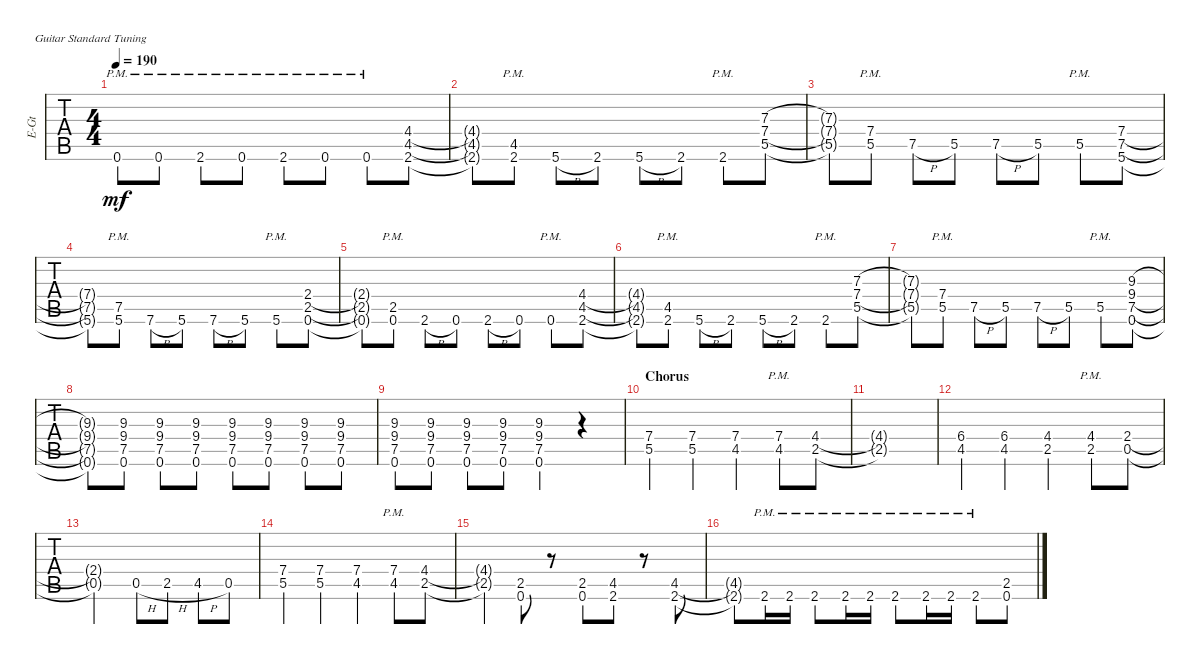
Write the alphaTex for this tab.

\defaultSystemsLayout 4
\bracketExtendMode groupsimilarinstruments
\otherSystemsTrackNameOrientation horizontal
\track ("Matthew" "E-Gt") {instrument distortionguitar}
\staff {tabs}
\tuning (E4 B3 G3 D3 A2 E2)
\ts (4 4)
\tempo 190
\clef g2
\ks c
0.6{pm t}.8{dy mf} 0.6{pm}.8 2.6{pm acc #}.8 0.6{pm}.8 2.6{pm acc #}.8 0.6{pm}.8 0.6{pm}.8 (2.6{acc #} 4.5{acc #} 4.4{acc #}).8 |
(2.6{t acc #} 4.5{t acc #} 4.4{t acc #}).8 (2.6{pm acc #} 4.5{pm acc #}).8 5.6{h}.8 2.6{acc #}.8 5.6{h}.8 2.6{acc #}.8 2.6{pm acc #}.8 (5.5 7.4 7.3).8 |
(5.5{t} 7.4{t} 7.3{t}).8 (5.5{pm} 7.4{pm}).8 7.5{h}.8 5.5.8 7.5{h}.8 5.5.8 5.5{pm}.8 (5.6 7.5 7.4).8 |
(5.6{t} 7.5{t} 7.4{t}).8 (5.6{pm} 7.5{pm}).8 7.6{h}.8 5.6.8 7.6{h}.8 5.6.8 5.6{pm}.8 (0.6 2.5 2.4).8 |
(0.6{t} 2.5{t} 2.4{t}).8 (0.6{pm} 2.5{pm}).8 2.6{h acc #}.8 0.6.8 2.6{h acc #}.8 0.6.8 0.6{pm}.8 (2.6{acc #} 4.5{acc #} 4.4{acc #}).8 |
(2.6{t acc #} 4.5{t acc #} 4.4{t acc #}).8 (2.6{pm acc #} 4.5{pm acc #}).8 5.6{h}.8 2.6{acc #}.8 5.6{h}.8 2.6{acc #}.8 2.6{pm acc #}.8 (5.5 7.4 7.3).8 |
(5.5{t} 7.4{t} 7.3{t}).8 (5.5{pm} 7.4{pm}).8 7.5{h}.8 5.5.8 7.5{h}.8 5.5.8 5.5{pm}.8 (0.6 7.5 9.4 9.3).8 |
(0.6{t} 7.5{t} 9.4{t} 9.3{t}).8 (7.5 9.4 0.6 9.3).8 (7.5 9.4 0.6 9.3).8 (7.5 9.4 0.6 9.3).8 (7.5 9.4 0.6 9.3).8 (7.5 9.4 0.6 9.3).8 (7.5 9.4 0.6 9.3).8 (7.5 9.4 0.6 9.3).8 |
(7.5 9.4 0.6 9.3).8 (7.5 9.4 0.6 9.3).8 (7.5 9.4 0.6 9.3).8 (7.5 9.4 0.6 9.3).8 (7.5 9.4 9.3 0.6).4 r.4 |
\section ("" "Chorus")
(5.5 7.4).4 (5.5 7.4).4 (4.5{acc #} 7.4).4 (4.5{pm acc #} 7.4{pm}).8 (2.5 4.4{acc #}).8 |
(2.5{t} 4.4{t acc #}).1 |
(4.5{acc #} 6.4{acc #}).4 (4.5{acc #} 6.4{acc #}).4 (2.5 4.4{acc #}).4 (2.5{pm} 4.4{pm acc #}).8 (0.5 2.4).8 |
(0.5{t} 2.4{t}).2 0.5{h}.8 2.5{h}.8 4.5{h acc #}.8 0.5.8 |
(5.5 7.4).4 (5.5 7.4).4 (4.5{acc #} 7.4).4 (4.5{pm acc #} 7.4{pm}).8 (2.5 4.4{acc #}).8 |
(2.5{t} 4.4{t acc #}).4 (0.6 2.5).8 r.8 (0.6 2.5).8 (2.6{acc #} 4.5{acc #}).8 r.8 (2.6{acc #} 4.5{acc #}).8 |
(2.6{t acc #} 4.5{t acc #}).8 2.6{pm acc #}.16 2.6{pm acc #}.16 2.6{pm acc #}.8 2.6{pm acc #}.16 2.6{pm acc #}.16 2.6{pm acc #}.8 2.6{pm acc #}.16 2.6{pm acc #}.16 2.6{pm acc #}.8 (0.6 2.5).8
